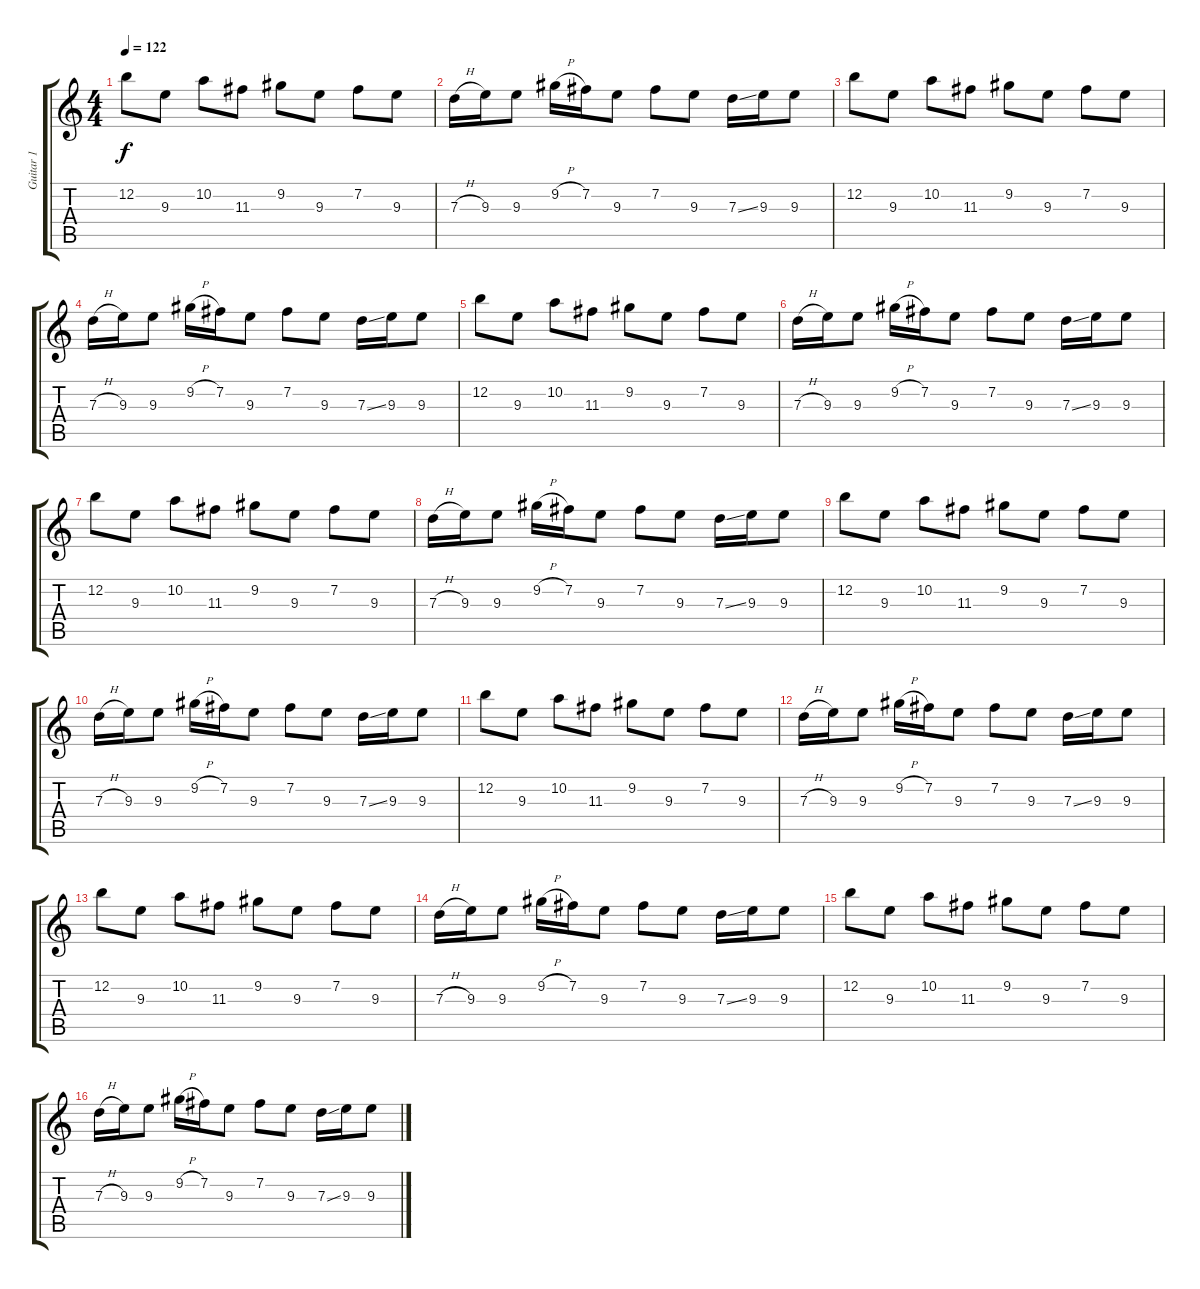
\track ("Guitar 1" "Guitar 1") {instrument overdrivenguitar}
\staff {score tabs}
\tuning (E4 B3 G3 D3 A2 E2) {hide}
\ts (4 4)
\tempo 122
\clef g2
\ks c
12.2.8{dy f instrument overdrivenguitar} 9.3.8 10.2.8 11.3.8 9.2.8 9.3.8 7.2.8 9.3.8 |
7.3{h}.16 9.3.16 9.3.8 9.2{h}.16 7.2.16 9.3.8 7.2.8 9.3.8 7.3{ss}.16 9.3.16 9.3.8 |
12.2.8 9.3.8 10.2.8 11.3.8 9.2.8 9.3.8 7.2.8 9.3.8 |
7.3{h}.16 9.3.16 9.3.8 9.2{h}.16 7.2.16 9.3.8 7.2.8 9.3.8 7.3{ss}.16 9.3.16 9.3.8 |
12.2.8 9.3.8 10.2.8 11.3.8 9.2.8 9.3.8 7.2.8 9.3.8 |
7.3{h}.16 9.3.16 9.3.8 9.2{h}.16 7.2.16 9.3.8 7.2.8 9.3.8 7.3{ss}.16 9.3.16 9.3.8 |
12.2.8 9.3.8 10.2.8 11.3.8 9.2.8 9.3.8 7.2.8 9.3.8 |
7.3{h}.16 9.3.16 9.3.8 9.2{h}.16 7.2.16 9.3.8 7.2.8 9.3.8 7.3{ss}.16 9.3.16 9.3.8 |
12.2.8 9.3.8 10.2.8 11.3.8 9.2.8 9.3.8 7.2.8 9.3.8 |
7.3{h}.16 9.3.16 9.3.8 9.2{h}.16 7.2.16 9.3.8 7.2.8 9.3.8 7.3{ss}.16 9.3.16 9.3.8 |
12.2.8 9.3.8 10.2.8 11.3.8 9.2.8 9.3.8 7.2.8 9.3.8 |
7.3{h}.16 9.3.16 9.3.8 9.2{h}.16 7.2.16 9.3.8 7.2.8 9.3.8 7.3{ss}.16 9.3.16 9.3.8 |
12.2.8 9.3.8 10.2.8 11.3.8 9.2.8 9.3.8 7.2.8 9.3.8 |
7.3{h}.16 9.3.16 9.3.8 9.2{h}.16 7.2.16 9.3.8 7.2.8 9.3.8 7.3{ss}.16 9.3.16 9.3.8 |
12.2.8 9.3.8 10.2.8 11.3.8 9.2.8 9.3.8 7.2.8 9.3.8 |
7.3{h}.16 9.3.16 9.3.8 9.2{h}.16 7.2.16 9.3.8 7.2.8 9.3.8 7.3{ss}.16 9.3.16 9.3.8
